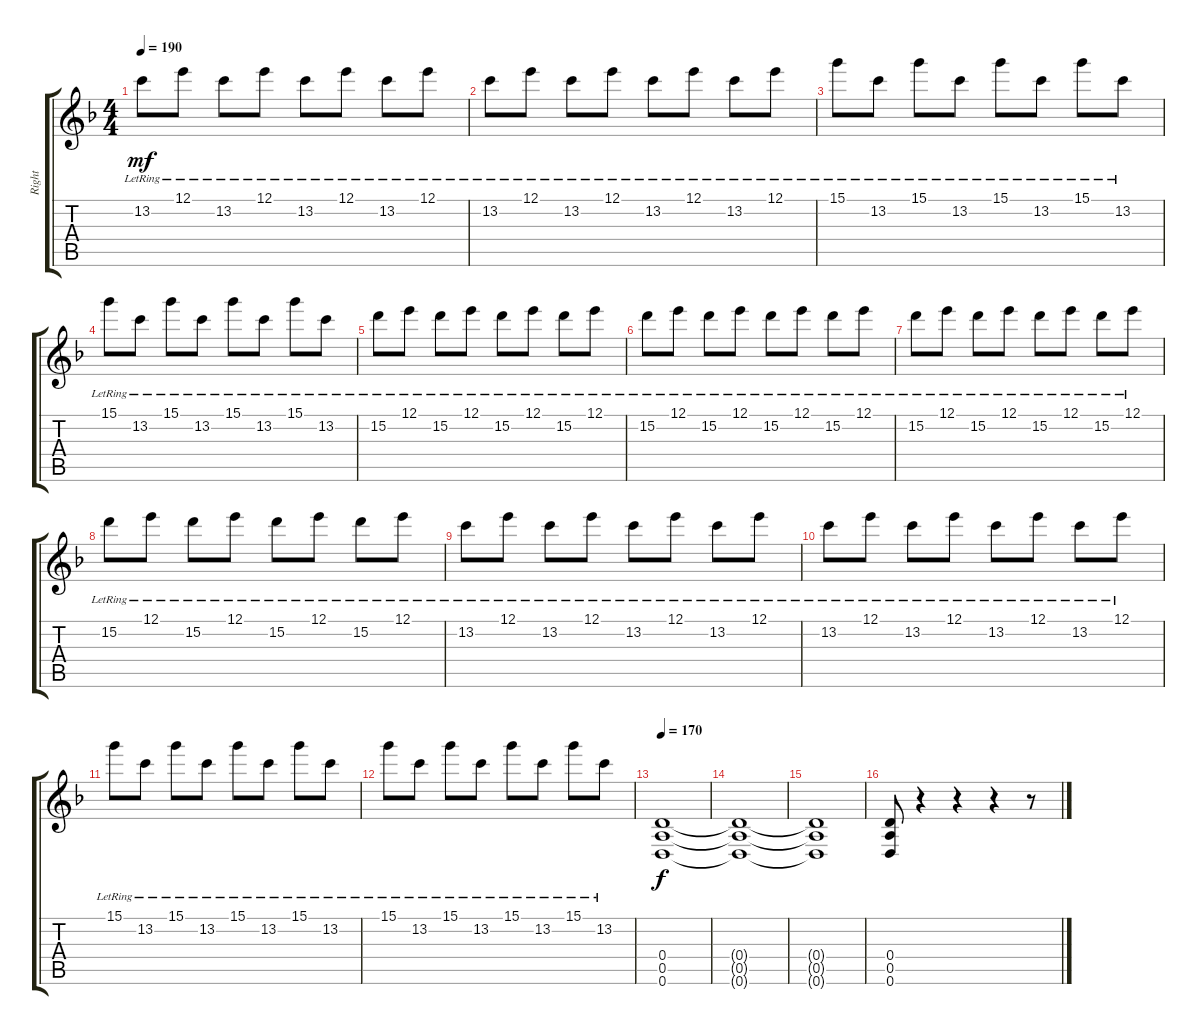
\track ("Right" "Right") {instrument overdrivenguitar}
\staff {score tabs}
\tuning (E4 B3 G3 D3 A2 D2) {hide}
\ts (4 4)
\tempo 190
\clef g2
\ks dminor
13.2{lr}.8{dy mf} 12.1{lr}.8 13.2{lr}.8 12.1{lr}.8 13.2{lr}.8 12.1{lr}.8 13.2{lr}.8 12.1{lr}.8 |
13.2{lr}.8 12.1{lr}.8 13.2{lr}.8 12.1{lr}.8 13.2{lr}.8 12.1{lr}.8 13.2{lr}.8 12.1{lr}.8 |
15.1{lr}.8 13.2{lr}.8 15.1{lr}.8 13.2{lr}.8 15.1{lr}.8 13.2{lr}.8 15.1{lr}.8 13.2{lr}.8 |
15.1{lr}.8 13.2{lr}.8 15.1{lr}.8 13.2{lr}.8 15.1{lr}.8 13.2{lr}.8 15.1{lr}.8 13.2{lr}.8 |
15.2{lr}.8 12.1{lr}.8 15.2{lr}.8 12.1{lr}.8 15.2{lr}.8 12.1{lr}.8 15.2{lr}.8 12.1{lr}.8 |
15.2{lr}.8 12.1{lr}.8 15.2{lr}.8 12.1{lr}.8 15.2{lr}.8 12.1{lr}.8 15.2{lr}.8 12.1{lr}.8 |
15.2{lr}.8 12.1{lr}.8 15.2{lr}.8 12.1{lr}.8 15.2{lr}.8 12.1{lr}.8 15.2{lr}.8 12.1{lr}.8 |
15.2{lr}.8 12.1{lr}.8 15.2{lr}.8 12.1{lr}.8 15.2{lr}.8 12.1{lr}.8 15.2{lr}.8 12.1{lr}.8 |
13.2{lr}.8 12.1{lr}.8 13.2{lr}.8 12.1{lr}.8 13.2{lr}.8 12.1{lr}.8 13.2{lr}.8 12.1{lr}.8 |
13.2{lr}.8 12.1{lr}.8 13.2{lr}.8 12.1{lr}.8 13.2{lr}.8 12.1{lr}.8 13.2{lr}.8 12.1{lr}.8 |
15.1{lr}.8 13.2{lr}.8 15.1{lr}.8 13.2{lr}.8 15.1{lr}.8 13.2{lr}.8 15.1{lr}.8 13.2{lr}.8 |
15.1{lr}.8 13.2{lr}.8 15.1{lr}.8 13.2{lr}.8 15.1{lr}.8 13.2{lr}.8 15.1{lr}.8 13.2{lr}.8 |
\tempo 170
(0.4 0.5 0.6).1{dy f} |
(0.4{t} 0.5{t} 0.6{t}).1 |
(0.4{t} 0.5{t} 0.6{t}).1 |
(0.4 0.5 0.6).8 r.4 r.4 r.4 r.8
